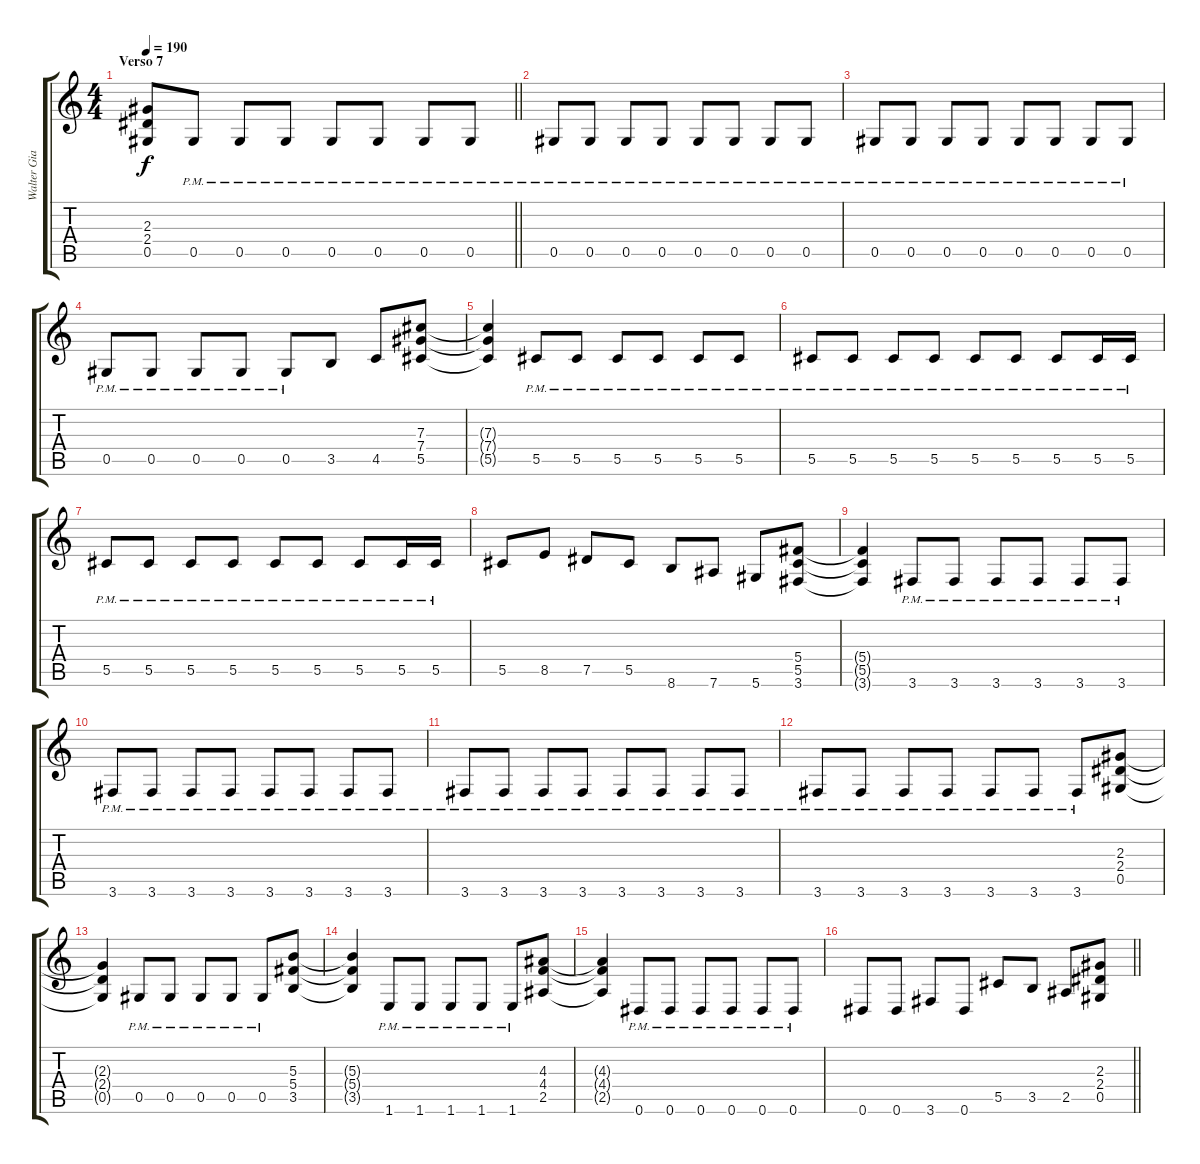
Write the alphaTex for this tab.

\track ("Walter Giardino Lead" "Walter Gia") {instrument distortionguitar}
\staff {score tabs}
\tuning (Eb4 Bb3 Gb3 Db3 Ab2 Eb2) {hide}
\ts (4 4)
\section ("" "Verso 7")
\tempo 190
\clef g2
\barLineRight lightlight
\ks c
(2.3{t} 2.4{t} 0.5{t}).8{dy f} 0.5{pm}.8 0.5{pm}.8 0.5{pm}.8 0.5{pm}.8 0.5{pm}.8 0.5{pm}.8 0.5{pm}.8 |
0.5{pm}.8 0.5{pm}.8 0.5{pm}.8 0.5{pm}.8 0.5{pm}.8 0.5{pm}.8 0.5{pm}.8 0.5{pm}.8 |
0.5{pm}.8 0.5{pm}.8 0.5{pm}.8 0.5{pm}.8 0.5{pm}.8 0.5{pm}.8 0.5{pm}.8 0.5{pm}.8 |
0.5{pm}.8 0.5{pm}.8 0.5{pm}.8 0.5{pm}.8 0.5{pm}.8 3.5.8 4.5.8 (7.3 7.4 5.5).8 |
(7.3{t} 7.4{t} 5.5{t}).4 5.5{pm}.8 5.5{pm}.8 5.5{pm}.8 5.5{pm}.8 5.5{pm}.8 5.5{pm}.8 |
5.5{pm}.8 5.5{pm}.8 5.5{pm}.8 5.5{pm}.8 5.5{pm}.8 5.5{pm}.8 5.5{pm}.8 5.5{pm}.16 5.5{pm}.16 |
5.5{pm}.8 5.5{pm}.8 5.5{pm}.8 5.5{pm}.8 5.5{pm}.8 5.5{pm}.8 5.5{pm}.8 5.5{pm}.16 5.5{pm}.16 |
5.5.8 8.5.8 7.5.8 5.5.8 8.6.8 7.6.8 5.6.8 (5.4 5.5 3.6).8 |
(5.4{t} 5.5{t} 3.6{t}).4 3.6{pm}.8 3.6{pm}.8 3.6{pm}.8 3.6{pm}.8 3.6{pm}.8 3.6{pm}.8 |
3.6{pm}.8 3.6{pm}.8 3.6{pm}.8 3.6{pm}.8 3.6{pm}.8 3.6{pm}.8 3.6{pm}.8 3.6{pm}.8 |
3.6{pm}.8 3.6{pm}.8 3.6{pm}.8 3.6{pm}.8 3.6{pm}.8 3.6{pm}.8 3.6{pm}.8 3.6{pm}.8 |
3.6{pm}.8 3.6{pm}.8 3.6{pm}.8 3.6{pm}.8 3.6{pm}.8 3.6{pm}.8 3.6{pm}.8 (2.3 2.4 0.5).8 |
(2.3{t} 2.4{t} 0.5{t}).4 0.5{pm}.8 0.5{pm}.8 0.5{pm}.8 0.5{pm}.8 0.5{pm}.8 (5.3 5.4 3.5).8 |
(5.3{t} 5.4{t} 3.5{t}).4 1.6{pm}.8 1.6{pm}.8 1.6{pm}.8 1.6{pm}.8 1.6{pm}.8 (4.3 4.4 2.5).8 |
(4.3{t} 4.4{t} 2.5{t}).4 0.6{pm}.8 0.6{pm}.8 0.6{pm}.8 0.6{pm}.8 0.6{pm}.8 0.6{pm}.8 |
\barLineRight lightlight
0.6.8 0.6.8 3.6.8 0.6.8 5.5.8 3.5.8 2.5.8 (2.3 2.4 0.5).8
